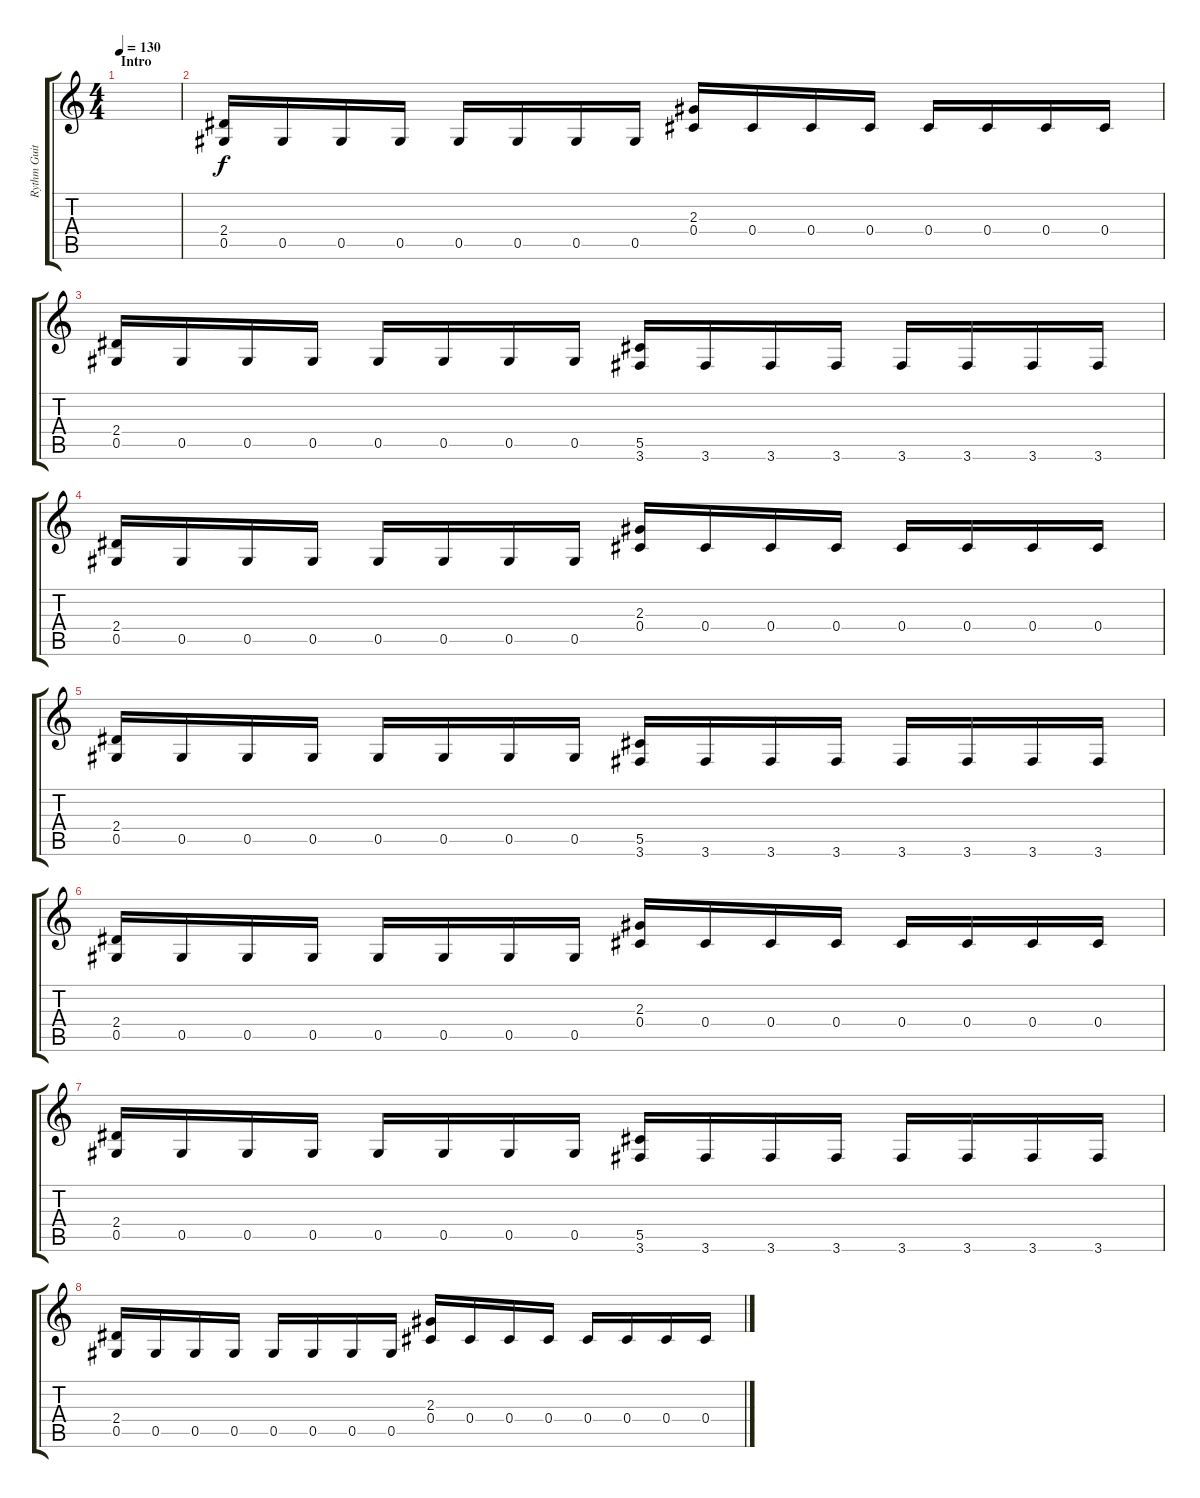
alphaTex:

\track ("Rythm Guitar" "Rythm Guit") {instrument distortionguitar}
\staff {score tabs}
\tuning (Eb4 Bb3 Gb3 Db3 Ab2 Eb2) {hide}
\ts (4 4)
\section ("" "Intro")
\tempo 130
\clef g2
\ks c
|
(2.4 0.5).16 0.5.16 0.5.16 0.5.16 0.5.16 0.5.16 0.5.16 0.5.16 (2.3 0.4).16 0.4.16 0.4.16 0.4.16 0.4.16 0.4.16 0.4.16 0.4.16 |
(2.4 0.5).16 0.5.16 0.5.16 0.5.16 0.5.16 0.5.16 0.5.16 0.5.16 (5.5 3.6).16 3.6.16 3.6.16 3.6.16 3.6.16 3.6.16 3.6.16 3.6.16 |
(2.4 0.5).16 0.5.16 0.5.16 0.5.16 0.5.16 0.5.16 0.5.16 0.5.16 (2.3 0.4).16 0.4.16 0.4.16 0.4.16 0.4.16 0.4.16 0.4.16 0.4.16 |
(2.4 0.5).16 0.5.16 0.5.16 0.5.16 0.5.16 0.5.16 0.5.16 0.5.16 (5.5 3.6).16 3.6.16 3.6.16 3.6.16 3.6.16 3.6.16 3.6.16 3.6.16 |
(2.4 0.5).16 0.5.16 0.5.16 0.5.16 0.5.16 0.5.16 0.5.16 0.5.16 (2.3 0.4).16 0.4.16 0.4.16 0.4.16 0.4.16 0.4.16 0.4.16 0.4.16 |
(2.4 0.5).16 0.5.16 0.5.16 0.5.16 0.5.16 0.5.16 0.5.16 0.5.16 (5.5 3.6).16 3.6.16 3.6.16 3.6.16 3.6.16 3.6.16 3.6.16 3.6.16 |
(2.4 0.5).16 0.5.16 0.5.16 0.5.16 0.5.16 0.5.16 0.5.16 0.5.16 (2.3 0.4).16 0.4.16 0.4.16 0.4.16 0.4.16 0.4.16 0.4.16 0.4.16
